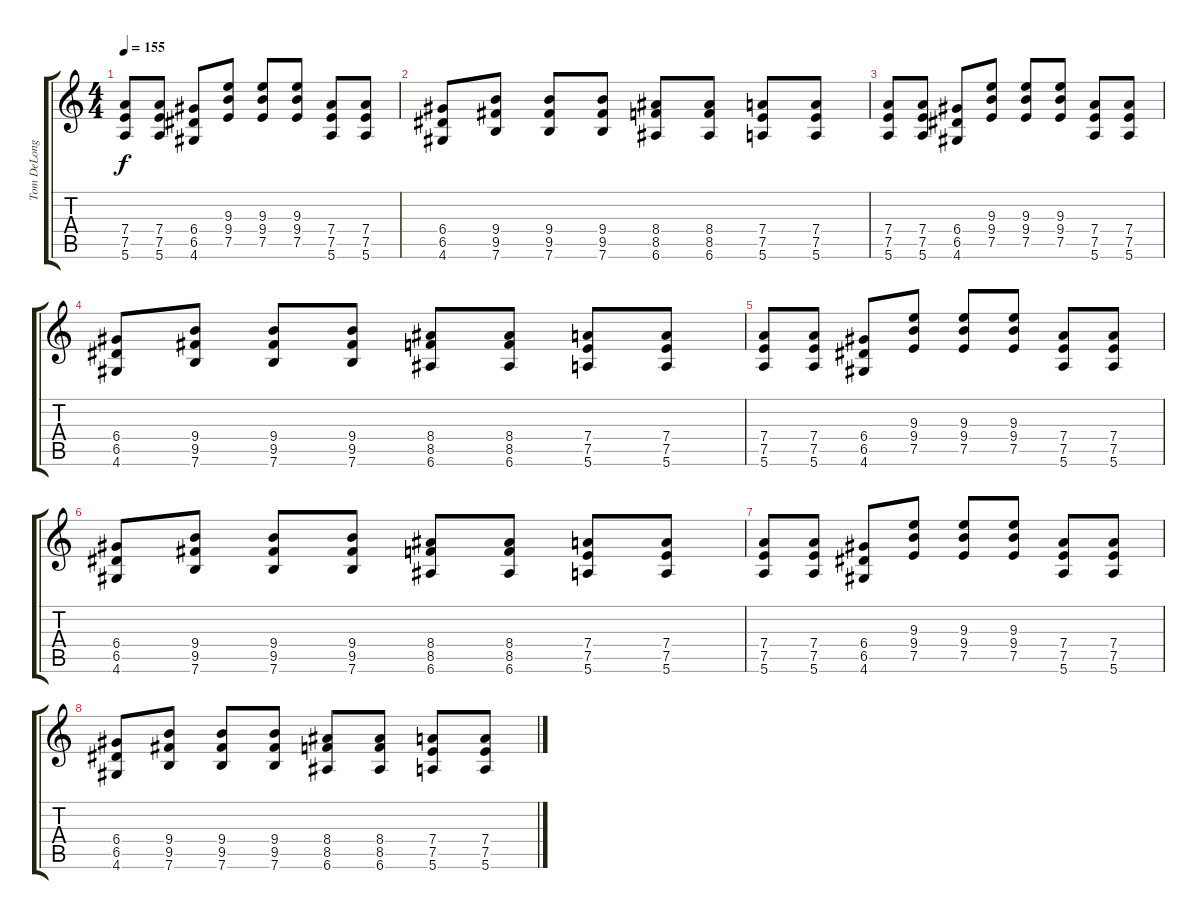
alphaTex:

\track ("Tom DeLonge (Guitarra)" "Tom DeLong") {instrument distortionguitar}
\staff {score tabs}
\tuning (E4 B3 G3 D3 A2 E2) {hide}
\ts (4 4)
\tempo 155
\clef g2
\ks c
(7.4 7.5 5.6).8{dy f} (7.4 7.5 5.6).8 (6.4 6.5 4.6).8 (9.3 9.4 7.5).8 (9.3 9.4 7.5).8 (9.3 9.4 7.5).8 (7.4 7.5 5.6).8 (7.4 7.5 5.6).8 |
(6.4 6.5 4.6).8 (9.4 9.5 7.6).8 (9.4 9.5 7.6).8 (9.4 9.5 7.6).8 (8.4 8.5 6.6).8 (8.4 8.5 6.6).8 (7.4 7.5 5.6).8 (7.4 7.5 5.6).8 |
(7.4 7.5 5.6).8 (7.4 7.5 5.6).8 (6.4 6.5 4.6).8 (9.3 9.4 7.5).8 (9.3 9.4 7.5).8 (9.3 9.4 7.5).8 (7.4 7.5 5.6).8 (7.4 7.5 5.6).8 |
(6.4 6.5 4.6).8 (9.4 9.5 7.6).8 (9.4 9.5 7.6).8 (9.4 9.5 7.6).8 (8.4 8.5 6.6).8 (8.4 8.5 6.6).8 (7.4 7.5 5.6).8 (7.4 7.5 5.6).8 |
(7.4 7.5 5.6).8 (7.4 7.5 5.6).8 (6.4 6.5 4.6).8 (9.3 9.4 7.5).8 (9.3 9.4 7.5).8 (9.3 9.4 7.5).8 (7.4 7.5 5.6).8 (7.4 7.5 5.6).8 |
(6.4 6.5 4.6).8 (9.4 9.5 7.6).8 (9.4 9.5 7.6).8 (9.4 9.5 7.6).8 (8.4 8.5 6.6).8 (8.4 8.5 6.6).8 (7.4 7.5 5.6).8 (7.4 7.5 5.6).8 |
(7.4 7.5 5.6).8 (7.4 7.5 5.6).8 (6.4 6.5 4.6).8 (9.3 9.4 7.5).8 (9.3 9.4 7.5).8 (9.3 9.4 7.5).8 (7.4 7.5 5.6).8 (7.4 7.5 5.6).8 |
(6.4 6.5 4.6).8 (9.4 9.5 7.6).8 (9.4 9.5 7.6).8 (9.4 9.5 7.6).8 (8.4 8.5 6.6).8 (8.4 8.5 6.6).8 (7.4 7.5 5.6).8 (7.4 7.5 5.6).8
